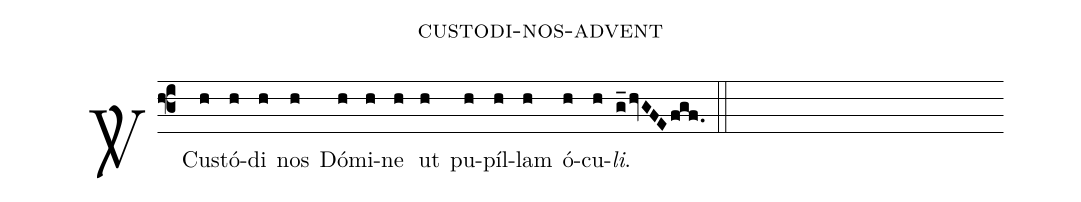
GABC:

name: custodi-nos-advent;
%%
(f3)<v>\Vbar</v>() Cu(h)stó(h)di(h) nos(h) Dó(h)mi(h)ne(h) ut(h) pu(h)píl(h)lam(h) ó(h)cu(h)<i>li</i>.(g_hvGFEfgf.) (::)
